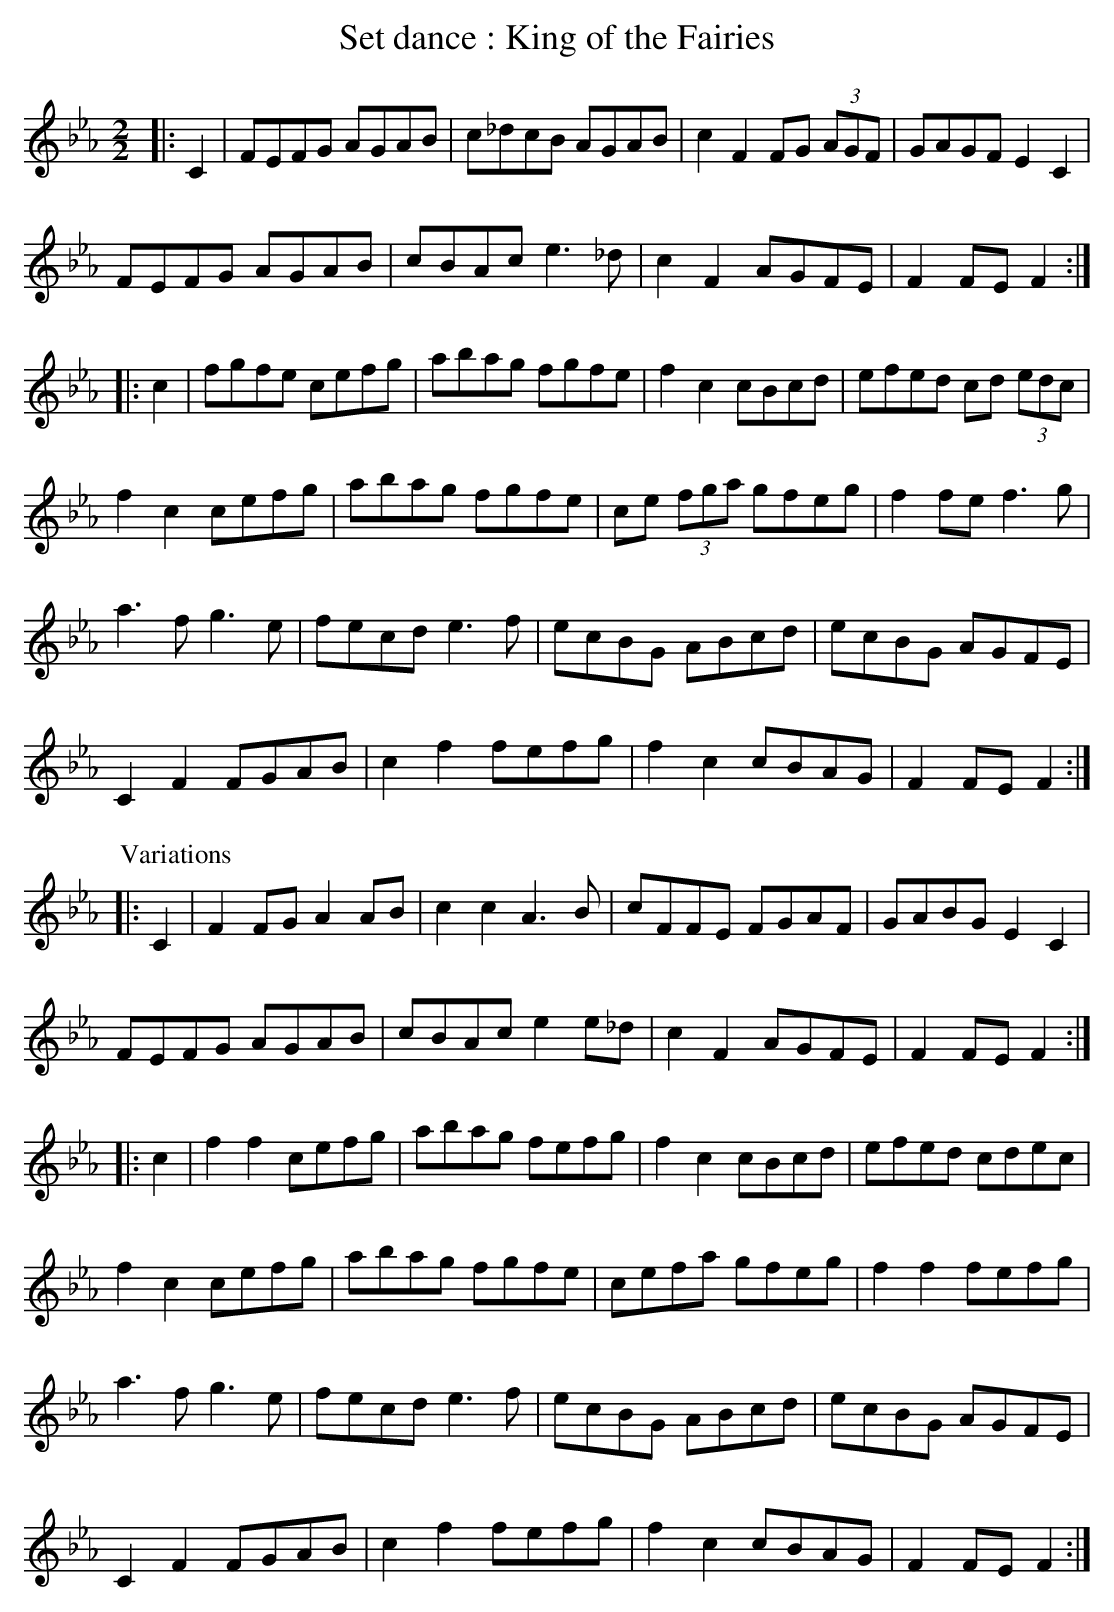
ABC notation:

X:1
T:Set dance : King of the Fairies
M:2/2
K:Fdor
|:C2|FEFG AGAB|c_dcB AGAB|c2F2 FG (3AGF|GAGF E2C2|
FEFG AGAB|cBAc e3_d|c2F2 AGFE|F2FE F2:|
|:c2|fgfe cefg|abag fgfe|f2c2 cBcd|efed cd (3edc|
f2c2 cefg|abag fgfe|ce (3fga gfeg|f2fe f3g|
a3f g3e|fecd e3f|ecBG ABcd|ecBG AGFE|
C2F2 FGAB|c2f2 fefg|f2c2 cBAG|F2FE F2:|
%%vskip 1
P:Variations
|:C2|F2FG A2AB|c2c2 A3B|cFFE FGAF|GABG E2C2|
FEFG AGAB|cBAc e2e_d|c2F2 AGFE|F2FE F2:|
|:c2|f2f2 cefg|abag fefg|f2c2 cBcd|efed cdec|
f2c2 cefg|abag fgfe|cefa gfeg|f2f2 fefg|
a3f g3e|fecd e3f|ecBG ABcd|ecBG AGFE|
C2F2 FGAB|c2f2 fefg|f2c2 cBAG|F2FE F2:|
